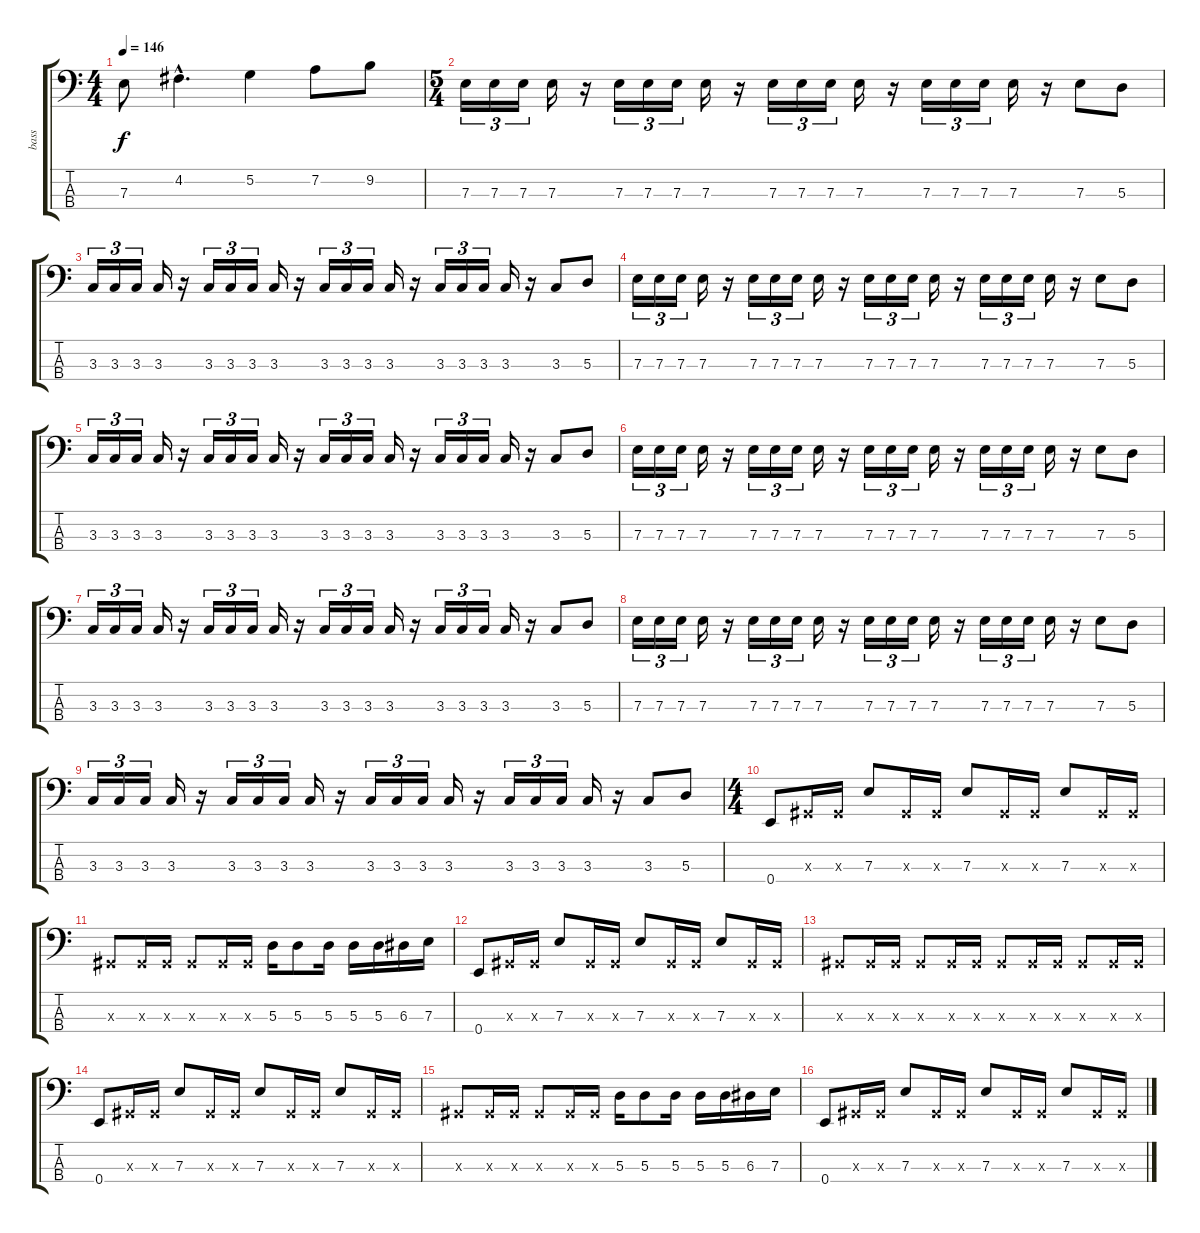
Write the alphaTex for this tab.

\track ("bass" "bass") {instrument electricbasspick}
\staff {score tabs}
\tuning (G2 D2 A1 E1) {hide}
\ts (4 4)
\tempo 146
\clef f4
\ks c
7.3{t}.8{dy f} 4.2{hac}.4{d} 5.2.4 7.2.8 9.2.8 |
\ts (5 4)
7.3.16{tu (3 2)} 7.3.16{tu (3 2)} 7.3.16{tu (3 2)} 7.3.16 r.16 7.3.16{tu (3 2)} 7.3.16{tu (3 2)} 7.3.16{tu (3 2)} 7.3.16 r.16 7.3.16{tu (3 2)} 7.3.16{tu (3 2)} 7.3.16{tu (3 2)} 7.3.16 r.16 7.3.16{tu (3 2)} 7.3.16{tu (3 2)} 7.3.16{tu (3 2)} 7.3.16 r.16 7.3.8 5.3.8 |
3.3.16{tu (3 2)} 3.3.16{tu (3 2)} 3.3.16{tu (3 2)} 3.3.16 r.16 3.3.16{tu (3 2)} 3.3.16{tu (3 2)} 3.3.16{tu (3 2)} 3.3.16 r.16 3.3.16{tu (3 2)} 3.3.16{tu (3 2)} 3.3.16{tu (3 2)} 3.3.16 r.16 3.3.16{tu (3 2)} 3.3.16{tu (3 2)} 3.3.16{tu (3 2)} 3.3.16 r.16 3.3.8 5.3.8 |
7.3.16{tu (3 2)} 7.3.16{tu (3 2)} 7.3.16{tu (3 2)} 7.3.16 r.16 7.3.16{tu (3 2)} 7.3.16{tu (3 2)} 7.3.16{tu (3 2)} 7.3.16 r.16 7.3.16{tu (3 2)} 7.3.16{tu (3 2)} 7.3.16{tu (3 2)} 7.3.16 r.16 7.3.16{tu (3 2)} 7.3.16{tu (3 2)} 7.3.16{tu (3 2)} 7.3.16 r.16 7.3.8 5.3.8 |
3.3.16{tu (3 2)} 3.3.16{tu (3 2)} 3.3.16{tu (3 2)} 3.3.16 r.16 3.3.16{tu (3 2)} 3.3.16{tu (3 2)} 3.3.16{tu (3 2)} 3.3.16 r.16 3.3.16{tu (3 2)} 3.3.16{tu (3 2)} 3.3.16{tu (3 2)} 3.3.16 r.16 3.3.16{tu (3 2)} 3.3.16{tu (3 2)} 3.3.16{tu (3 2)} 3.3.16 r.16 3.3.8 5.3.8 |
7.3.16{tu (3 2)} 7.3.16{tu (3 2)} 7.3.16{tu (3 2)} 7.3.16 r.16 7.3.16{tu (3 2)} 7.3.16{tu (3 2)} 7.3.16{tu (3 2)} 7.3.16 r.16 7.3.16{tu (3 2)} 7.3.16{tu (3 2)} 7.3.16{tu (3 2)} 7.3.16 r.16 7.3.16{tu (3 2)} 7.3.16{tu (3 2)} 7.3.16{tu (3 2)} 7.3.16 r.16 7.3.8 5.3.8 |
3.3.16{tu (3 2)} 3.3.16{tu (3 2)} 3.3.16{tu (3 2)} 3.3.16 r.16 3.3.16{tu (3 2)} 3.3.16{tu (3 2)} 3.3.16{tu (3 2)} 3.3.16 r.16 3.3.16{tu (3 2)} 3.3.16{tu (3 2)} 3.3.16{tu (3 2)} 3.3.16 r.16 3.3.16{tu (3 2)} 3.3.16{tu (3 2)} 3.3.16{tu (3 2)} 3.3.16 r.16 3.3.8 5.3.8 |
7.3.16{tu (3 2)} 7.3.16{tu (3 2)} 7.3.16{tu (3 2)} 7.3.16 r.16 7.3.16{tu (3 2)} 7.3.16{tu (3 2)} 7.3.16{tu (3 2)} 7.3.16 r.16 7.3.16{tu (3 2)} 7.3.16{tu (3 2)} 7.3.16{tu (3 2)} 7.3.16 r.16 7.3.16{tu (3 2)} 7.3.16{tu (3 2)} 7.3.16{tu (3 2)} 7.3.16 r.16 7.3.8 5.3.8 |
3.3.16{tu (3 2)} 3.3.16{tu (3 2)} 3.3.16{tu (3 2)} 3.3.16 r.16 3.3.16{tu (3 2)} 3.3.16{tu (3 2)} 3.3.16{tu (3 2)} 3.3.16 r.16 3.3.16{tu (3 2)} 3.3.16{tu (3 2)} 3.3.16{tu (3 2)} 3.3.16 r.16 3.3.16{tu (3 2)} 3.3.16{tu (3 2)} 3.3.16{tu (3 2)} 3.3.16 r.16 3.3.8 5.3.8 |
\ts (4 4)
0.4.8 -1.3{x}.16 -1.3{x}.16 7.3.8 -1.3{x}.16 -1.3{x}.16 7.3.8 -1.3{x}.16 -1.3{x}.16 7.3.8 -1.3{x}.16 -1.3{x}.16 |
-1.3{x}.8 -1.3{x}.16 -1.3{x}.16 -1.3{x}.8 -1.3{x}.16 -1.3{x}.16 5.3.16 5.3.8 5.3.16 5.3.16 5.3.16 6.3.16 7.3.16 |
0.4.8 -1.3{x}.16 -1.3{x}.16 7.3.8 -1.3{x}.16 -1.3{x}.16 7.3.8 -1.3{x}.16 -1.3{x}.16 7.3.8 -1.3{x}.16 -1.3{x}.16 |
-1.3{x}.8 -1.3{x}.16 -1.3{x}.16 -1.3{x}.8 -1.3{x}.16 -1.3{x}.16 -1.3{x}.8 -1.3{x}.16 -1.3{x}.16 -1.3{x}.8 -1.3{x}.16 -1.3{x}.16 |
0.4.8 -1.3{x}.16 -1.3{x}.16 7.3.8 -1.3{x}.16 -1.3{x}.16 7.3.8 -1.3{x}.16 -1.3{x}.16 7.3.8 -1.3{x}.16 -1.3{x}.16 |
-1.3{x}.8 -1.3{x}.16 -1.3{x}.16 -1.3{x}.8 -1.3{x}.16 -1.3{x}.16 5.3.16 5.3.8 5.3.16 5.3.16 5.3.16 6.3.16 7.3.16 |
0.4.8 -1.3{x}.16 -1.3{x}.16 7.3.8 -1.3{x}.16 -1.3{x}.16 7.3.8 -1.3{x}.16 -1.3{x}.16 7.3.8 -1.3{x}.16 -1.3{x}.16
